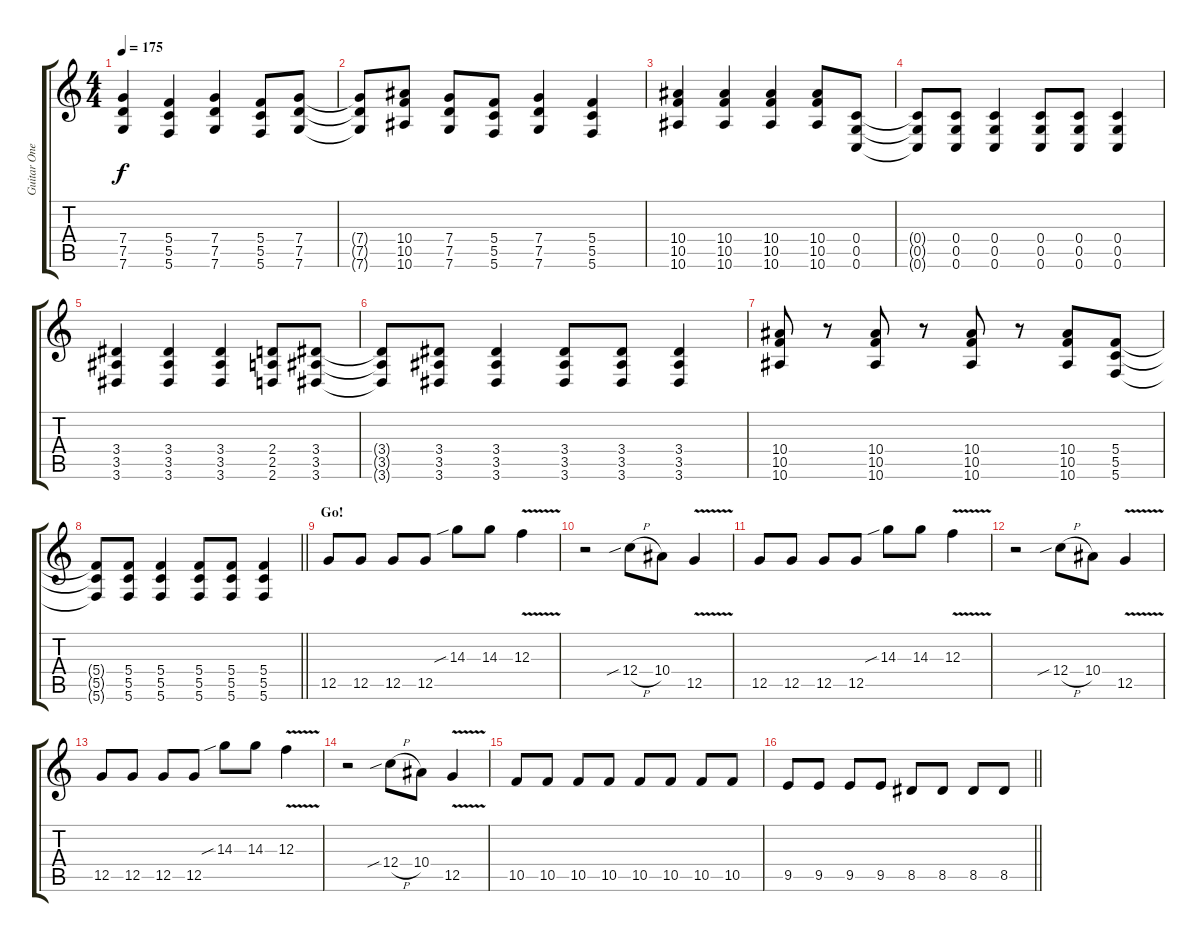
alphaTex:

\track ("Guitar One" "Guitar One") {instrument overdrivenguitar}
\staff {score tabs}
\tuning (D4 A3 F3 C3 G2 C2) {hide}
\ts (4 4)
\tempo 175
\clef g2
\ks c
(7.4 7.5 7.6).4{dy f volume 16} (5.4 5.5 5.6).4 (7.4 7.5 7.6).4 (5.4 5.5 5.6).8 (7.4 7.5 7.6).8 |
(7.4{t} 7.5{t} 7.6{t}).8 (10.4 10.5 10.6).8 (7.4 7.5 7.6).8 (5.4 5.5 5.6).8 (7.4 7.5 7.6).4 (5.4 5.5 5.6).4 |
(10.4 10.5 10.6).4 (10.4 10.5 10.6).4 (10.4 10.5 10.6).4 (10.4 10.5 10.6).8 (0.4 0.5 0.6).8 |
(0.4{t} 0.5{t} 0.6{t}).8 (0.4 0.5 0.6).8 (0.4 0.5 0.6).4 (0.4 0.5 0.6).8 (0.4 0.5 0.6).8 (0.4 0.5 0.6).4 |
(3.4 3.5 3.6).4 (3.4 3.5 3.6).4 (3.4 3.5 3.6).4 (2.4 2.5 2.6).8 (3.4 3.5 3.6).8 |
(3.4{t} 3.5{t} 3.6{t}).8 (3.4 3.5 3.6).8 (3.4 3.5 3.6).4 (3.4 3.5 3.6).8 (3.4 3.5 3.6).8 (3.4 3.5 3.6).4 |
(10.4 10.5 10.6).8 r.8 (10.4 10.5 10.6).8 r.8 (10.4 10.5 10.6).8 r.8 (10.4 10.5 10.6).8 (5.4 5.5 5.6).8 |
\barLineRight lightlight
(5.4{t} 5.5{t} 5.6{t}).8 (5.4 5.5 5.6).8 (5.4 5.5 5.6).4 (5.4 5.5 5.6).8 (5.4 5.5 5.6).8 (5.4 5.5 5.6).4 |
\section ("" "Go!")
12.5.8 12.5.8 12.5.8 12.5.8 14.3{sib}.8 14.3.8 12.3{v}.4 |
r.2 12.4{sib h}.8 10.4.8 12.5{v}.4 |
12.5.8 12.5.8 12.5.8 12.5.8 14.3{sib}.8 14.3.8 12.3{v}.4 |
r.2 12.4{sib h}.8 10.4.8 12.5{v}.4 |
12.5.8 12.5.8 12.5.8 12.5.8 14.3{sib}.8 14.3.8 12.3{v}.4 |
r.2 12.4{sib h}.8 10.4.8 12.5{v}.4 |
10.5.8 10.5.8 10.5.8 10.5.8 10.5.8 10.5.8 10.5.8 10.5.8 |
\barLineRight lightlight
9.5.8 9.5.8 9.5.8 9.5.8 8.5.8 8.5.8 8.5.8 8.5.8
